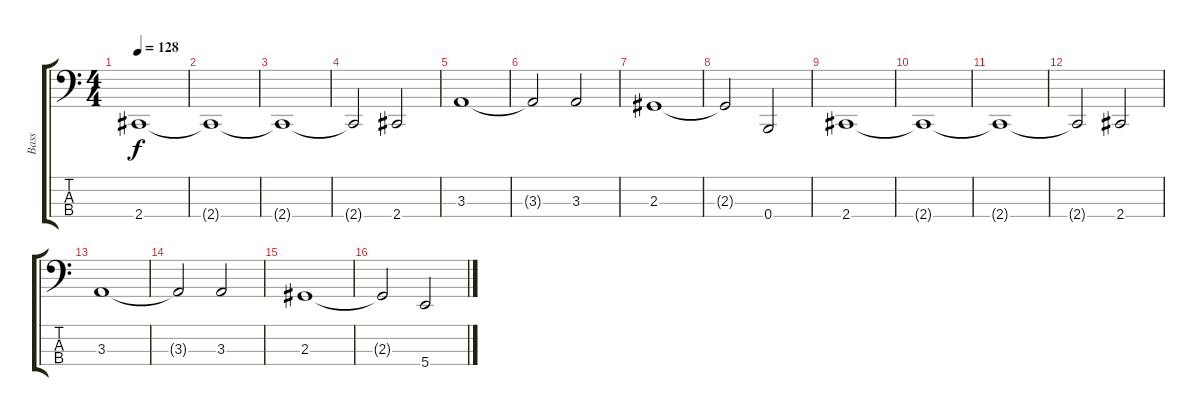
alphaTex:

\track ("Bass" "Bass") {instrument electricbassfinger}
\staff {score tabs}
\tuning (E2 B1 Gb1 B0) {hide}
\ts (4 4)
\tempo 128
\clef f4
\ks c
2.4.1{dy f} |
2.4{t}.1 |
2.4{t}.1 |
2.4{t}.2 2.4.2 |
3.3.1 |
3.3{t}.2 3.3.2 |
2.3.1 |
2.3{t}.2 0.4.2 |
2.4.1 |
2.4{t}.1 |
2.4{t}.1 |
2.4{t}.2 2.4.2 |
3.3.1 |
3.3{t}.2 3.3.2 |
2.3.1 |
2.3{t}.2 5.4.2
